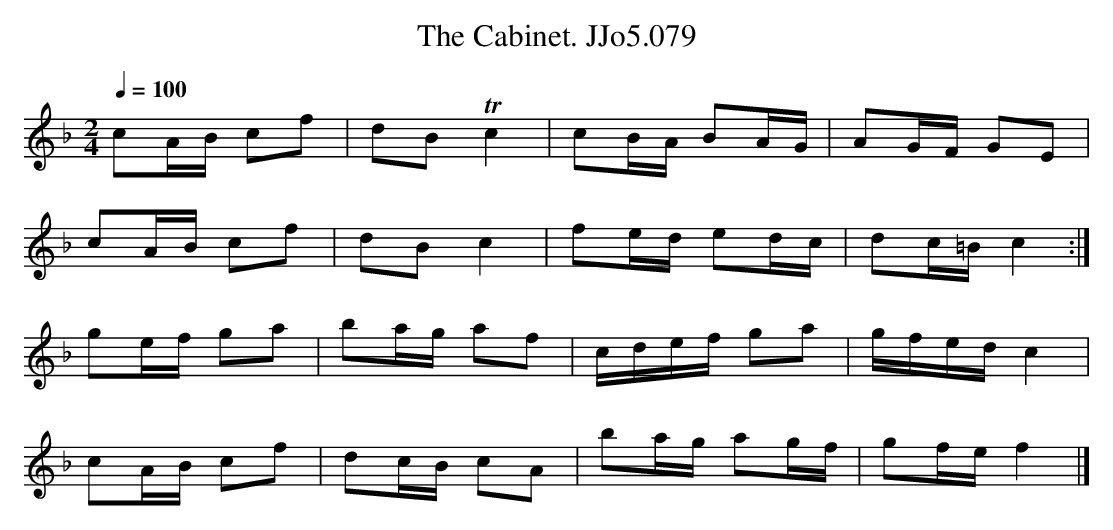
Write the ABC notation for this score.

X:1
T:Cabinet. JJo5.079, The
M:2/4
L:1/8
Q:1/4=100
K:F
cA/B/ cf | dB Tc2 | cB/A/ BA/G/ | AG/F/ GE |
cA/B/ cf | dB c2 | fe/d/ ed/c/ | dc/=B/ c2 :|
ge/f/ ga | ba/g/ af | c/d/e/f/ ga | g/f/e/d/ c2 |
cA/B/ cf | dc/B/ cA | ba/g/ ag/f/ | gf/e/ f2 |]
